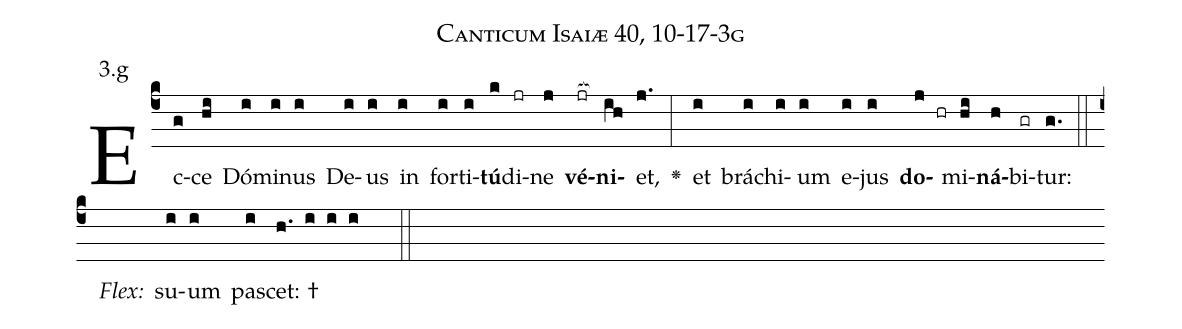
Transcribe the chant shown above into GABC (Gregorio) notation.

name: Canticum Isaiæ 40, 10-17-3g;
annotation: 3.g;
%%
(c4)Ec(g)ce(hi) Dó(i)mi(i)nus(i) De(i)us(i) in(i) for(i)ti(i)<b>tú</b>(k)di(jr)ne(j) <b>vé</b>(jr[ocb:1{])<b>ni</b>(ih[ocb:0}])et,(j.) <v>\greheightstar</v>(:) et(i) brá(i)chi(i)um(i) e(i)jus(i) <b>do</b>(j hr)mi(hi)<b>ná</b>(h)bi(gr)tur:(g.) (::)
<i>Flex:</i>()  su(i)um(i) pa(i)scet: †(h. i i i  ::)

%E(i) u(i) o(j) u(hi) a(h) e.(g.) (::)
